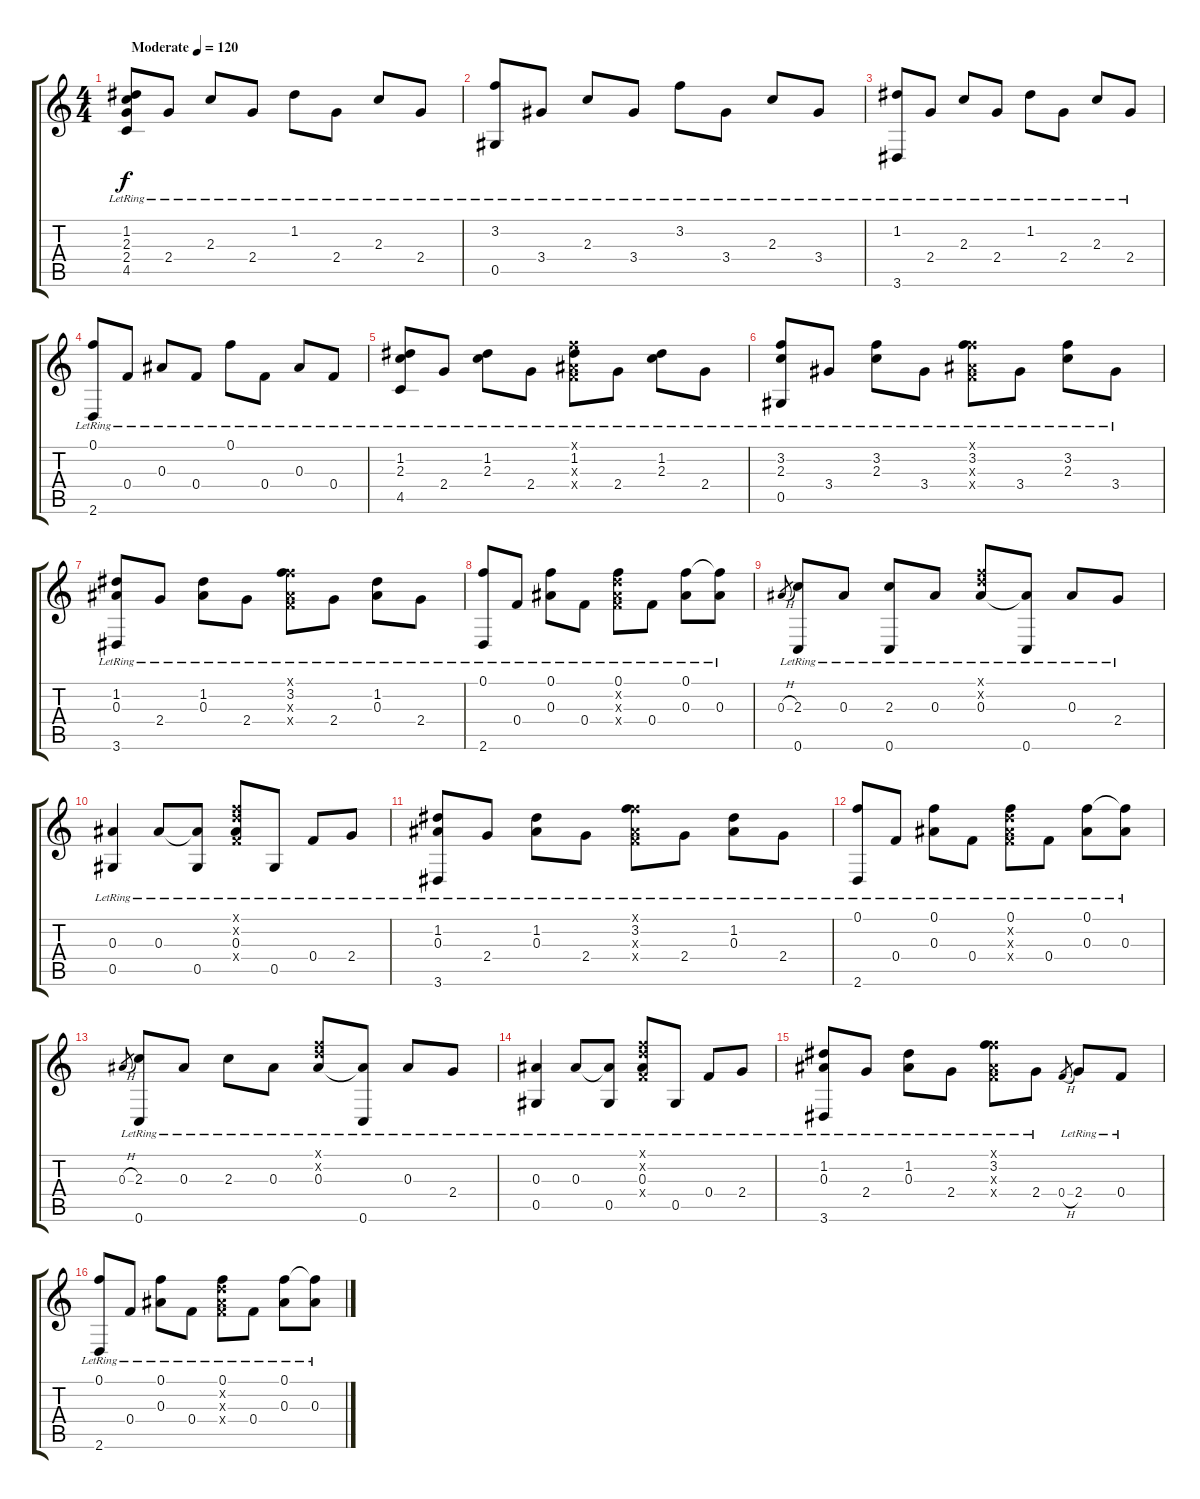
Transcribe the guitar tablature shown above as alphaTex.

\track "" {instrument acousticguitarsteel}
\staff {score tabs}
\tuning (F4 D4 Bb3 F3 Ab2 C2) {hide}
\ts (4 4)
\tempo (120 "Moderate")
\clef g2
\ks c
(1.2{lr} 2.3{lr} 2.4{lr} 4.5{lr}).8{dy f instrument acousticguitarsteel} 2.4{lr}.8 2.3{lr}.8 2.4{lr}.8 1.2{lr}.8 2.4{lr}.8 2.3{lr}.8 2.4{lr}.8 |
(3.2{lr} 0.5{lr}).8 3.4{lr}.8 2.3{lr}.8 3.4{lr}.8 3.2{lr}.8 3.4{lr}.8 2.3{lr}.8 3.4{lr}.8 |
(1.2{lr} 3.6{lr}).8 2.4{lr}.8 2.3{lr}.8 2.4{lr}.8 1.2{lr}.8 2.4{lr}.8 2.3{lr}.8 2.4{lr}.8 |
(0.1{lr} 2.6{lr}).8 0.4{lr}.8 0.3{lr}.8 0.4{lr}.8 0.1{lr}.8 0.4{lr}.8 0.3{lr}.8 0.4{lr}.8 |
(1.2{lr} 2.3{lr} 4.5{lr}).8 2.4{lr}.8 (1.2{lr} 2.3{lr}).8 2.4{lr}.8 (0.1{x} 1.2{lr} 0.3{x} 0.4{x}).8 2.4{lr}.8 (1.2{lr} 2.3{lr}).8 2.4{lr}.8 |
(3.2{lr} 2.3{lr} 0.5{lr}).8 3.4{lr}.8 (3.2{lr} 2.3{lr}).8 3.4{lr}.8 (0.1{x} 3.2{lr} 0.3{x} 0.4{x}).8 3.4{lr}.8 (3.2{lr} 2.3{lr}).8 3.4{lr}.8 |
(1.2{lr} 0.3{lr} 3.6{lr}).8 2.4{lr}.8 (1.2{lr} 0.3{lr}).8 2.4{lr}.8 (0.1{x} 3.2{lr} 0.3{x} 0.4{x}).8 2.4{lr}.8 (1.2{lr} 0.3{lr}).8 2.4{lr}.8 |
(0.1{lr} 2.6{lr}).8 0.4{lr}.8 (0.1{lr} 0.3{lr}).8 0.4{lr}.8 (0.1{lr} 0.2{x} 0.3{x} 0.4{x}).8 0.4{lr}.8 (0.1{lr} 0.3{lr}).8 (0.1{t} 0.3{lr}).8 |
0.3{h}.8{gr} (2.3{lr} 0.6{lr}).8 0.3{lr}.8 (2.3{lr} 0.6{lr}).8 0.3{lr}.8 (0.1{x} 0.2{x} 0.3{lr}).8 (0.3{t} 0.6{lr}).8 0.3{lr}.8 2.4{lr}.8 |
(0.3{lr} 0.5{lr}).4 0.3{lr}.8 (0.3{t} 0.5{lr}).8 (0.1{x} 0.2{x} 0.3{lr} 0.4{x}).8 0.5{lr}.8 0.4{lr}.8 2.4{lr}.8 |
(1.2{lr} 0.3{lr} 3.6{lr}).8 2.4{lr}.8 (1.2{lr} 0.3{lr}).8 2.4{lr}.8 (0.1{x} 3.2{lr} 0.3{x} 0.4{x}).8 2.4{lr}.8 (1.2{lr} 0.3{lr}).8 2.4{lr}.8 |
(0.1{lr} 2.6{lr}).8 0.4{lr}.8 (0.1{lr} 0.3{lr}).8 0.4{lr}.8 (0.1{lr} 0.2{x} 0.3{x} 0.4{x}).8 0.4{lr}.8 (0.1{lr} 0.3{lr}).8 (0.1{t} 0.3{lr}).8 |
0.3{h}.8{gr} (2.3{lr} 0.6{lr}).8 0.3{lr}.8 2.3{lr}.8 0.3{lr}.8 (0.1{x} 0.2{x} 0.3{lr}).8 (0.3{t} 0.6{lr}).8 0.3{lr}.8 2.4{lr}.8 |
(0.3{lr} 0.5{lr}).4 0.3{lr}.8 (0.3{t} 0.5{lr}).8 (0.1{x} 0.2{x} 0.3{lr} 0.4{x}).8 0.5{lr}.8 0.4{lr}.8 2.4{lr}.8 |
(1.2{lr} 0.3{lr} 3.6{lr}).8 2.4{lr}.8 (1.2{lr} 0.3{lr}).8 2.4{lr}.8 (0.1{x} 3.2{lr} 0.3{x} 0.4{x}).8 2.4{lr}.8 0.4{h}.8{gr} 2.4{lr}.8 0.4{lr}.8 |
(0.1{lr} 2.6{lr}).8 0.4{lr}.8 (0.1{lr} 0.3{lr}).8 0.4{lr}.8 (0.1{lr} 0.2{x} 0.3{x} 0.4{x}).8 0.4{lr}.8 (0.1{lr} 0.3{lr}).8 (0.1{t} 0.3{lr}).8
